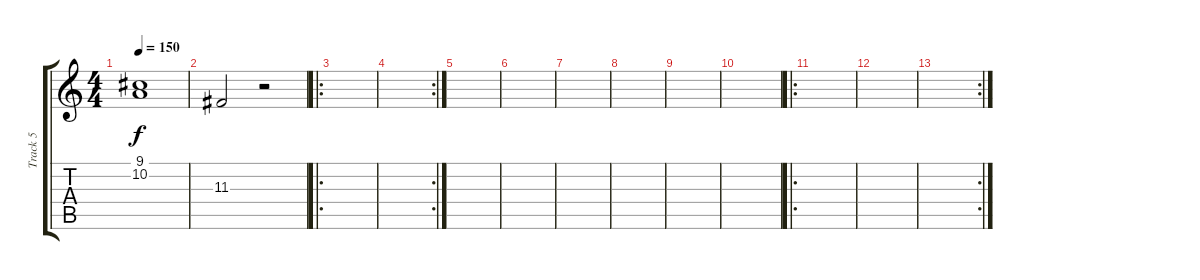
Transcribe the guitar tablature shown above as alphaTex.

\track ("Track 5" "Track 5") {instrument stringensemble1}
\staff {score tabs}
\tuning (E4 B3 G3 D3 A2 E2) {hide}
\ts (4 4)
\tempo 150
\clef g2
\ks c
(9.1 10.2).1{dy f} |
11.3.2 r.2 |
\ro
|
\rc 2
|
|
|
|
|
|
|
\ro
|
|
\rc 2
